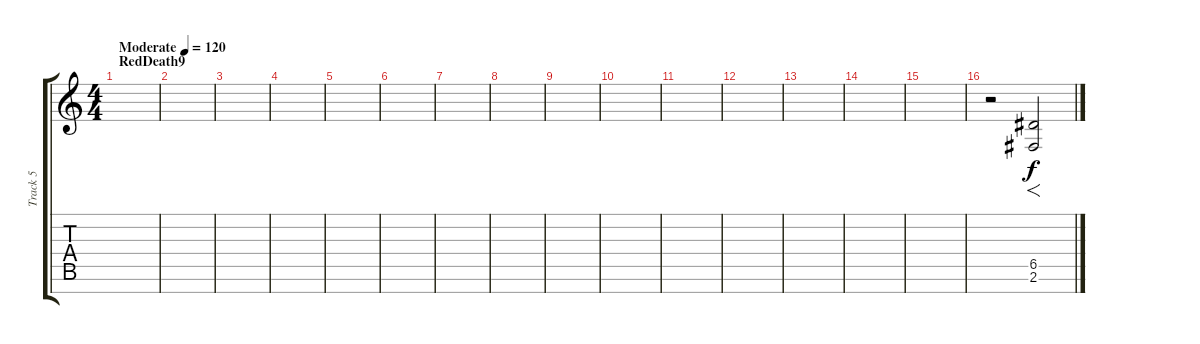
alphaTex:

\track ("Track 5" "Track 5") {instrument distortionguitar}
\staff {score tabs}
\tuning (E4 B3 G3 D3 A2 E2 B1) {hide}
\ts (4 4)
\section ("" "RedDeath9")
\tempo (120 "Moderate")
\clef g2
\ks c
|
|
|
|
|
|
|
|
|
|
|
|
|
|
|
r.2 (6.5 2.6).2{f}
